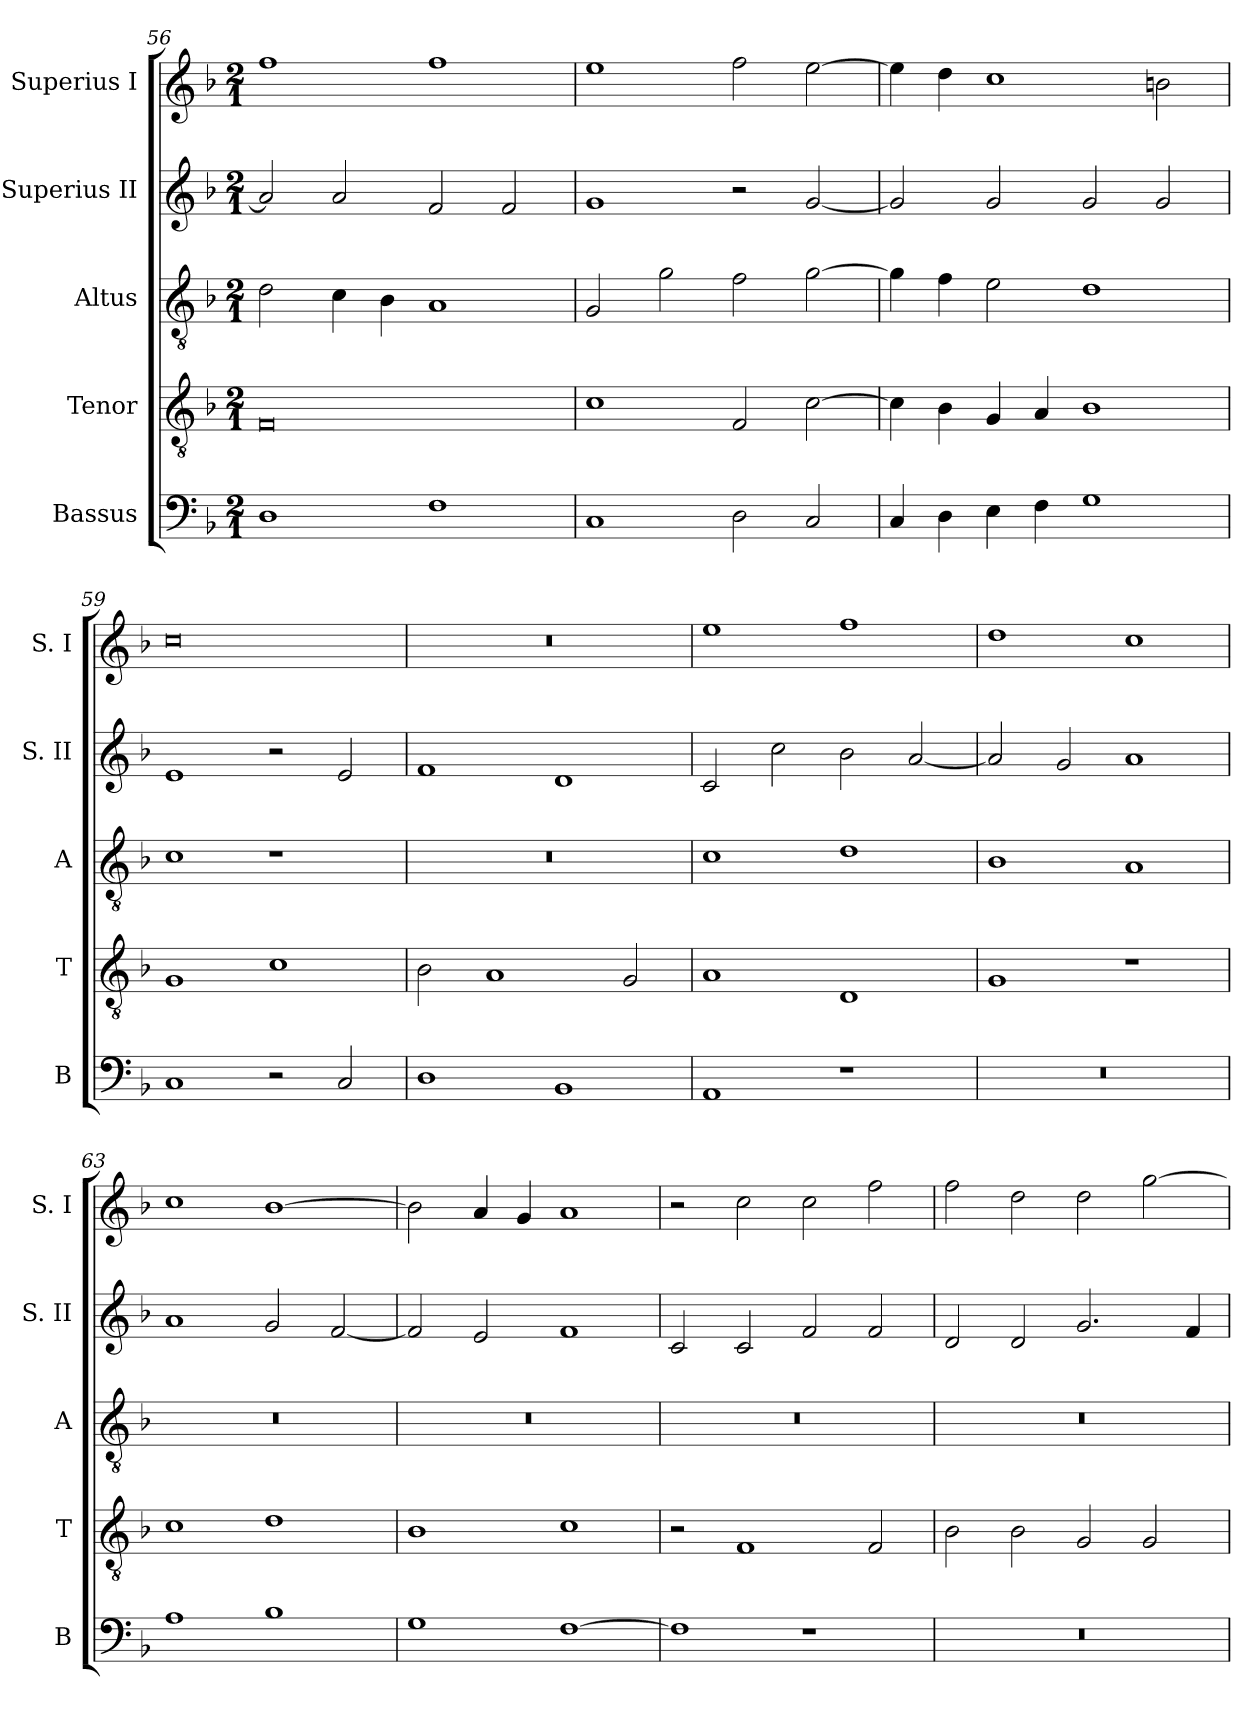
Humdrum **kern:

**kern	**kern	**kern	**kern	**kern
*part5	*part4	*part3	*part2	*part1
*staff5	*staff4	*staff3	*staff2	*staff1
*I"Bassus	*I"Tenor	*I"Altus	*I"Superius II	*I"Superius I
*I'B	*I'T	*I'A	*I'S. II	*I'S. I
*clefF4	*clefGv2	*clefGv2	*clefG2	*clefG2
*k[b-]	*k[b-]	*k[b-]	*k[b-]	*k[b-]
*F:	*F:	*F:	*F:	*F:
*M2/1	*M2/1	*M2/1	*M2/1	*M2/1
=56	=56	=56	=56	=56
1D	0F	2d	2a]	1ff
.	.	4c	2a	.
.	.	4B-	.	.
1F	.	1A	2f	1ff
.	.	.	2f	.
=57	=57	=57	=57	=57
1C	1c	2G	1g	1ee
.	.	2g	.	.
2D	2F	2f	2r	2ff
2C	[2c	[2g	[2g	[2ee
=58	=58	=58	=58	=58
4C	4c]	4g]	2g]	4ee]
4D	4B-	4f	.	4dd
4E	4G	2e	2g	1cc
4F	4A	.	.	.
1G	1B-	1d	2g	.
.	.	.	2g	2bn
=59	=59	=59	=59	=59
1C	1G	1c	1e	0cc
2r	1c	1r	2r	.
2C	.	.	2e	.
=60	=60	=60	=60	=60
1D	2B-	0r	1f	0r
.	1A	.	.	.
1BB-	.	.	1d	.
.	2G	.	.	.
=61	=61	=61	=61	=61
1AA	1A	1c	2c	1ee
.	.	.	2cc	.
1r	1D	1d	2b-	1ff
.	.	.	[2a	.
=62	=62	=62	=62	=62
0r	1G	1B-	2a]	1dd
.	.	.	2g	.
.	1r	1A	1a	1cc
=63	=63	=63	=63	=63
1A	1c	0r	1a	1cc
1B-	1d	.	2g	[1b-
.	.	.	[2f	.
=64	=64	=64	=64	=64
1G	1B-	0r	2f]	2b-]
.	.	.	2e	4a
.	.	.	.	4g
[1F	1c	.	1f	1a
=65	=65	=65	=65	=65
1F]	2r	0r	2c	2r
.	1F	.	2c	2cc
1r	.	.	2f	2cc
.	2F	.	2f	2ff
=66	=66	=66	=66	=66
0r	2B-	0r	2d	2ff
.	2B-	.	2d	2dd
.	2G	.	2.g	2dd
.	2G	.	.	[2gg
.	.	.	4f	.
=	=	=	=	=
*-	*-	*-	*-	*-
